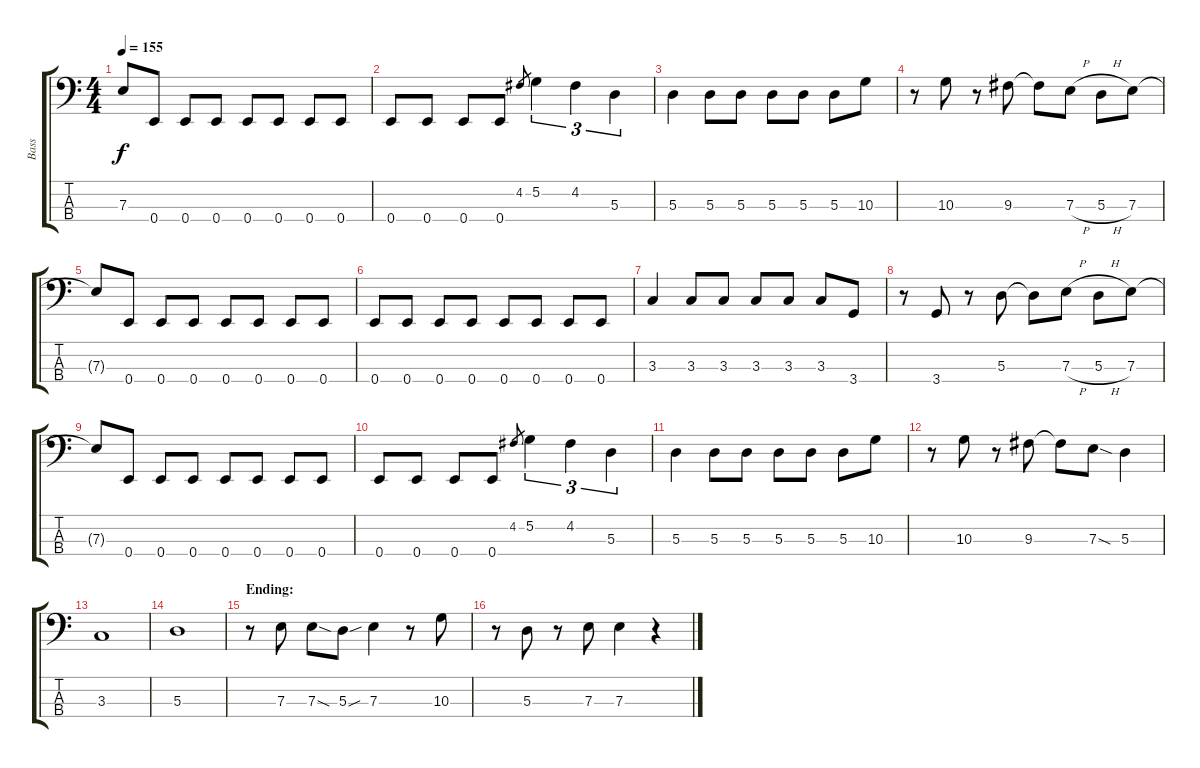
\track ("Bass" "Bass") {instrument electricbasspick}
\staff {score tabs}
\tuning (G2 D2 A1 E1) {hide}
\ts (4 4)
\tempo 155
\clef f4
\ks c
7.3{t}.8{dy f} 0.4.8 0.4.8 0.4.8 0.4.8 0.4.8 0.4.8 0.4.8 |
0.4.8 0.4.8 0.4.8 0.4.8 4.2.8{gr} 5.2.4{tu (3 2)} 4.2.4{tu (3 2)} 5.3.4{tu (3 2)} |
5.3.4 5.3.8 5.3.8 5.3.8 5.3.8 5.3.8 10.3.8 |
r.8 10.3.8 r.8 9.3.8 9.3{t}.8 7.3{h}.8 5.3{h}.8 7.3.8 |
7.3{t}.8 0.4.8 0.4.8 0.4.8 0.4.8 0.4.8 0.4.8 0.4.8 |
0.4.8 0.4.8 0.4.8 0.4.8 0.4.8 0.4.8 0.4.8 0.4.8 |
3.3.4 3.3.8 3.3.8 3.3.8 3.3.8 3.3.8 3.4.8 |
r.8 3.4.8 r.8 5.3.8 5.3{t}.8 7.3{h}.8 5.3{h}.8 7.3.8 |
7.3{t}.8 0.4.8 0.4.8 0.4.8 0.4.8 0.4.8 0.4.8 0.4.8 |
0.4.8 0.4.8 0.4.8 0.4.8 4.2.8{gr} 5.2.4{tu (3 2)} 4.2.4{tu (3 2)} 5.3.4{tu (3 2)} |
5.3.4 5.3.8 5.3.8 5.3.8 5.3.8 5.3.8 10.3.8 |
r.8 10.3.8 r.8 9.3.8 9.3{t}.8 7.3{sod}.8 5.3.4 |
3.3.1 |
5.3.1 |
\section ("" "Ending:")
r.8 7.3.8 7.3{sod}.8 5.3{sou}.8 7.3.4 r.8 10.3.8 |
r.8 5.3.8 r.8 7.3.8 7.3.4 r.4
